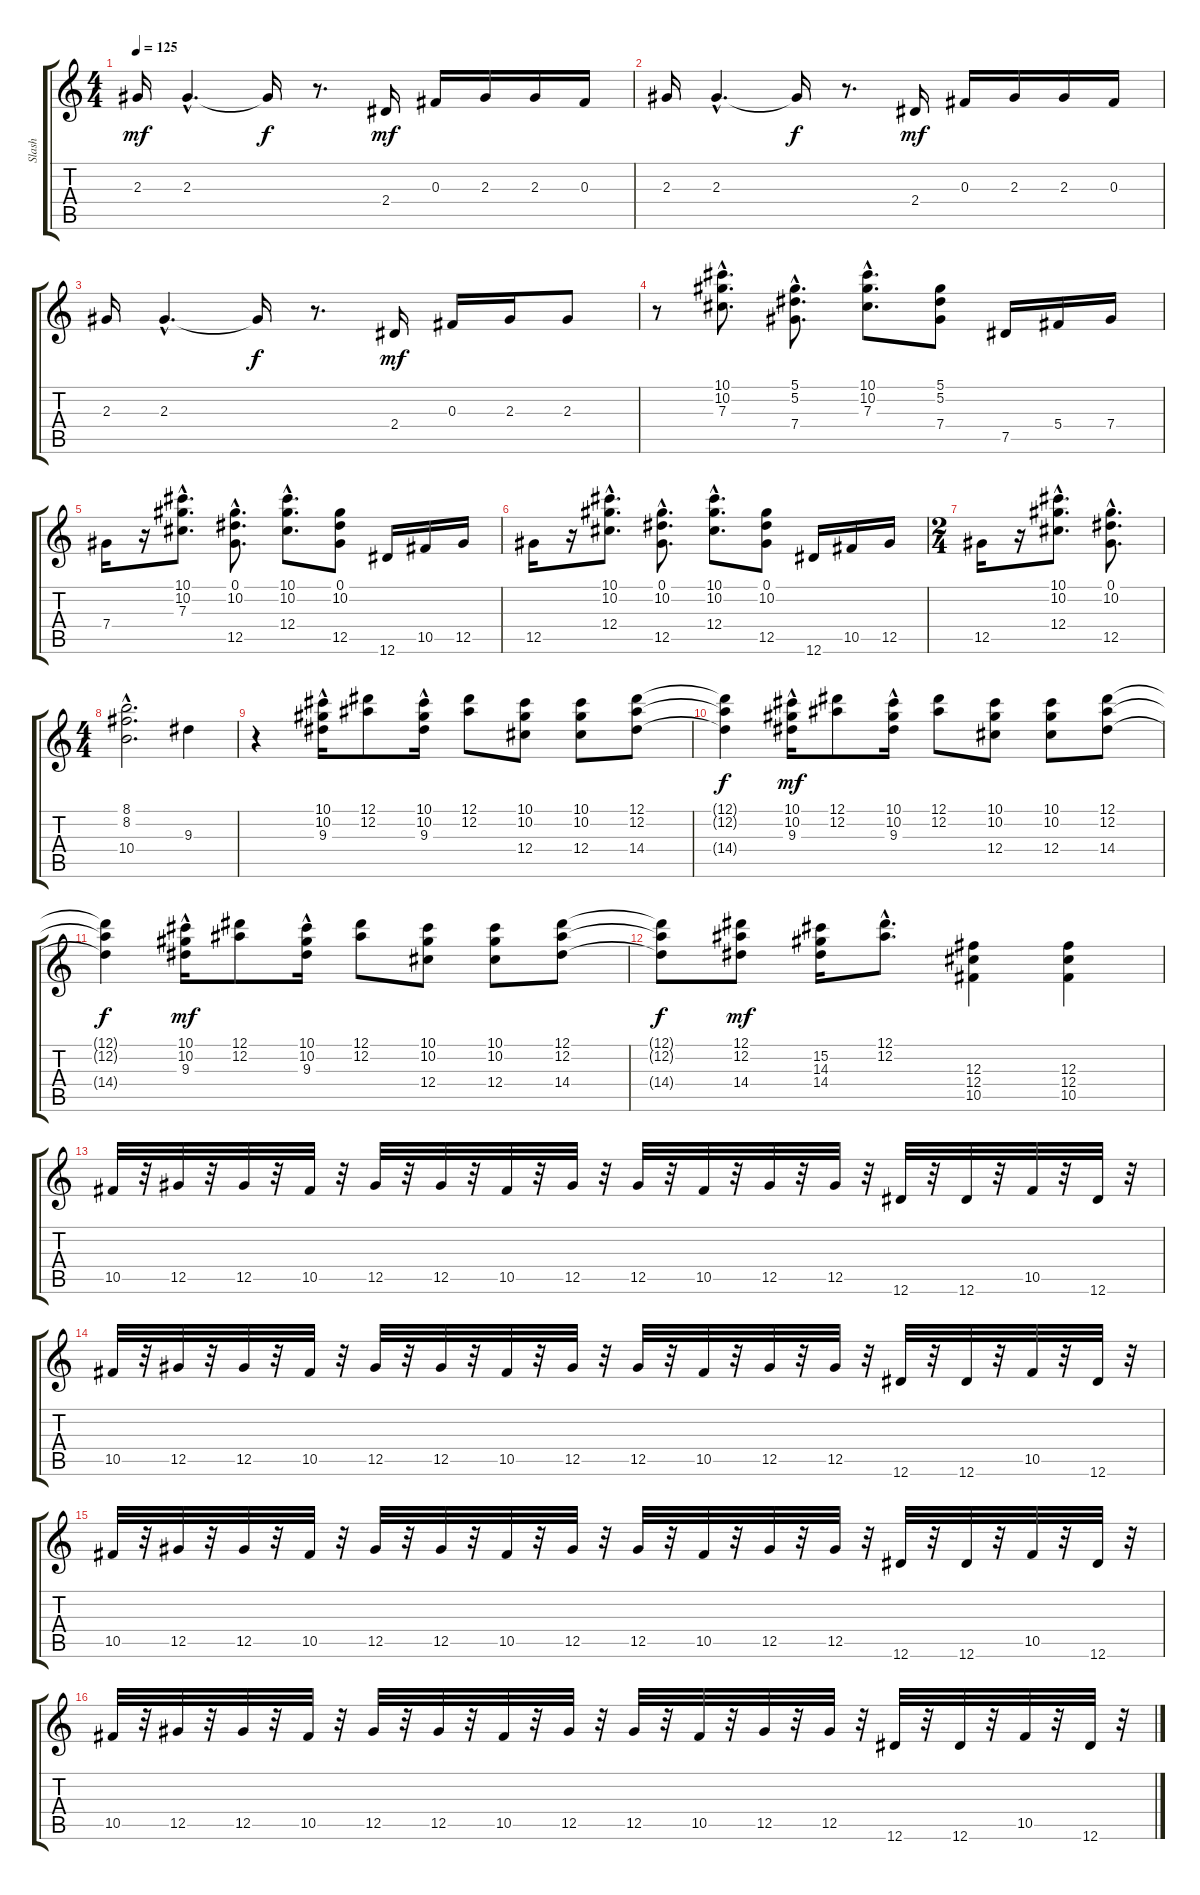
\track ("Slash" "Slash") {instrument overdrivenguitar}
\staff {score tabs}
\tuning (Eb4 Bb3 Gb3 Db3 Ab2 Eb2) {hide}
\ts (4 4)
\tempo 125
\clef g2
\ks c
2.3.16{dy mf} 2.3{hac}.4{d} 2.3{t}.16{dy f} r.8{d} 2.4.16{dy mf} 0.3.16 2.3.16 2.3.16 0.3.16 |
2.3.16 2.3{hac}.4{d} 2.3{t}.16{dy f} r.8{d} 2.4.16{dy mf} 0.3.16 2.3.16 2.3.16 0.3.16 |
2.3.16 2.3{hac}.4{d} 2.3{t}.16{dy f} r.8{d} 2.4.16{dy mf} 0.3.16 2.3.16 2.3.8 |
r.8 (10.1{hac} 10.2{hac} 7.3{hac}).8{d} (5.1{hac} 5.2{hac} 7.4{hac}).8{d} (10.1{hac} 10.2{hac} 7.3{hac}).8{d} (5.1 5.2 7.4).8 7.5.16 5.4.16 7.4.16 |
7.4.16 r.16 (10.1{hac} 10.2{hac} 7.3{hac}).8{d} (0.1{hac} 10.2{hac} 12.5{hac}).8{d} (10.1{hac} 10.2{hac} 12.4{hac}).8{d} (0.1 10.2 12.5).8 12.6.16 10.5.16 12.5.16 |
12.5.16 r.16 (10.1{hac} 10.2{hac} 12.4{hac}).8{d} (0.1{hac} 10.2{hac} 12.5{hac}).8{d} (10.1{hac} 10.2{hac} 12.4{hac}).8{d} (0.1 10.2 12.5).8 12.6.16 10.5.16 12.5.16 |
\ts (2 4)
12.5.16 r.16 (10.1{hac} 10.2{hac} 12.4{hac}).8{d} (0.1{hac} 10.2{hac} 12.5{hac}).8{d} |
\ts (4 4)
(8.1{hac} 8.2{hac} 10.4{hac}).2{d} 9.3.4 |
r.4 (10.1 10.2 9.3{hac}).16 (12.1 12.2).8 (10.1 10.2 9.3{hac}).16 (12.1 12.2).8 (10.1 10.2 12.4).8 (10.1 10.2 12.4).8 (12.1 12.2 14.4).8 |
(12.1{t} 12.2{t} 14.4{t}).4{dy f} (10.1 10.2 9.3{hac}).16{dy mf} (12.1 12.2).8 (10.1 10.2 9.3{hac}).16 (12.1 12.2).8 (10.1 10.2 12.4).8 (10.1 10.2 12.4).8 (12.1 12.2 14.4).8 |
(12.1{t} 12.2{t} 14.4{t}).4{dy f} (10.1 10.2 9.3{hac}).16{dy mf} (12.1 12.2).8 (10.1 10.2 9.3{hac}).16 (12.1 12.2).8 (10.1 10.2 12.4).8 (10.1 10.2 12.4).8 (12.1 12.2 14.4).8 |
(12.1{t} 12.2{t} 14.4{t}).8{dy f} (12.1 12.2 14.4).8{dy mf} (15.2 14.3 14.4).16 (12.1{hac} 12.2{hac}).8{d} (12.3 12.4 10.5).4 (12.3 12.4 10.5).4 |
10.5.32 r.32 12.5.32 r.32 12.5.32 r.32 10.5.32 r.32 12.5.32 r.32 12.5.32 r.32 10.5.32 r.32 12.5.32 r.32 12.5.32 r.32 10.5.32 r.32 12.5.32 r.32 12.5.32 r.32 12.6.32 r.32 12.6.32 r.32 10.5.32 r.32 12.6.32 r.32 |
10.5.32 r.32 12.5.32 r.32 12.5.32 r.32 10.5.32 r.32 12.5.32 r.32 12.5.32 r.32 10.5.32 r.32 12.5.32 r.32 12.5.32 r.32 10.5.32 r.32 12.5.32 r.32 12.5.32 r.32 12.6.32 r.32 12.6.32 r.32 10.5.32 r.32 12.6.32 r.32 |
10.5.32 r.32 12.5.32 r.32 12.5.32 r.32 10.5.32 r.32 12.5.32 r.32 12.5.32 r.32 10.5.32 r.32 12.5.32 r.32 12.5.32 r.32 10.5.32 r.32 12.5.32 r.32 12.5.32 r.32 12.6.32 r.32 12.6.32 r.32 10.5.32 r.32 12.6.32 r.32 |
10.5.32 r.32 12.5.32 r.32 12.5.32 r.32 10.5.32 r.32 12.5.32 r.32 12.5.32 r.32 10.5.32 r.32 12.5.32 r.32 12.5.32 r.32 10.5.32 r.32 12.5.32 r.32 12.5.32 r.32 12.6.32 r.32 12.6.32 r.32 10.5.32 r.32 12.6.32 r.32
